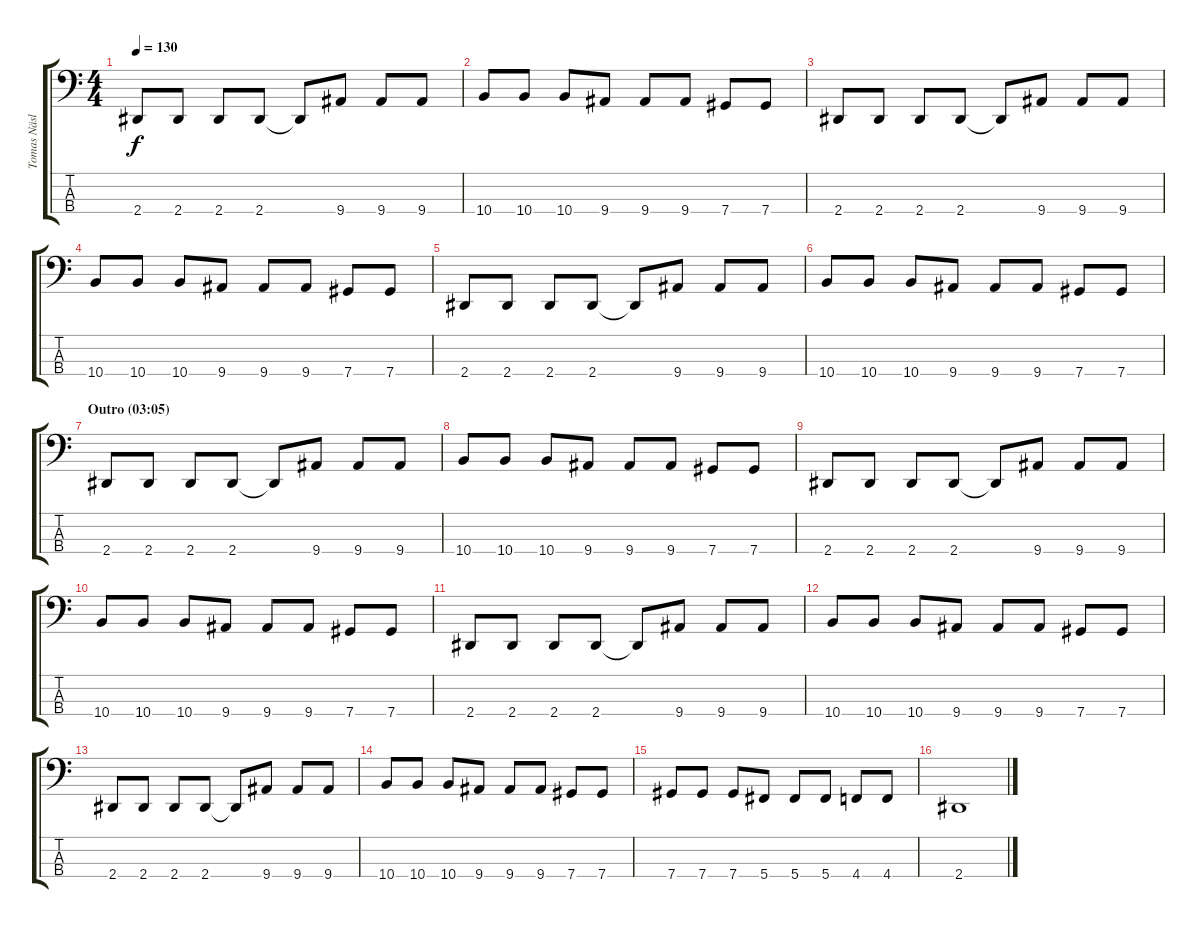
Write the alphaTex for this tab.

\track ("Tomas Näslund" "Tomas Näsl") {instrument electricbassfinger}
\staff {score tabs}
\tuning (Gb2 Db2 Ab1 Db1) {hide}
\ts (4 4)
\tempo 130
\clef f4
\ks c
2.4.8{dy f} 2.4.8 2.4.8 2.4.8 2.4{t}.8 9.4.8 9.4.8 9.4.8 |
10.4.8 10.4.8 10.4.8 9.4.8 9.4.8 9.4.8 7.4.8 7.4.8 |
2.4.8 2.4.8 2.4.8 2.4.8 2.4{t}.8 9.4.8 9.4.8 9.4.8 |
10.4.8 10.4.8 10.4.8 9.4.8 9.4.8 9.4.8 7.4.8 7.4.8 |
2.4.8 2.4.8 2.4.8 2.4.8 2.4{t}.8 9.4.8 9.4.8 9.4.8 |
10.4.8 10.4.8 10.4.8 9.4.8 9.4.8 9.4.8 7.4.8 7.4.8 |
\section ("" "Outro (03:05)")
2.4.8 2.4.8 2.4.8 2.4.8 2.4{t}.8 9.4.8 9.4.8 9.4.8 |
10.4.8 10.4.8 10.4.8 9.4.8 9.4.8 9.4.8 7.4.8 7.4.8 |
2.4.8 2.4.8 2.4.8 2.4.8 2.4{t}.8 9.4.8 9.4.8 9.4.8 |
10.4.8 10.4.8 10.4.8 9.4.8 9.4.8 9.4.8 7.4.8 7.4.8 |
2.4.8 2.4.8 2.4.8 2.4.8 2.4{t}.8 9.4.8 9.4.8 9.4.8 |
10.4.8 10.4.8 10.4.8 9.4.8 9.4.8 9.4.8 7.4.8 7.4.8 |
2.4.8 2.4.8 2.4.8 2.4.8 2.4{t}.8 9.4.8 9.4.8 9.4.8 |
10.4.8 10.4.8 10.4.8 9.4.8 9.4.8 9.4.8 7.4.8 7.4.8 |
7.4.8 7.4.8 7.4.8 5.4.8 5.4.8 5.4.8 4.4.8 4.4.8 |
2.4.1
